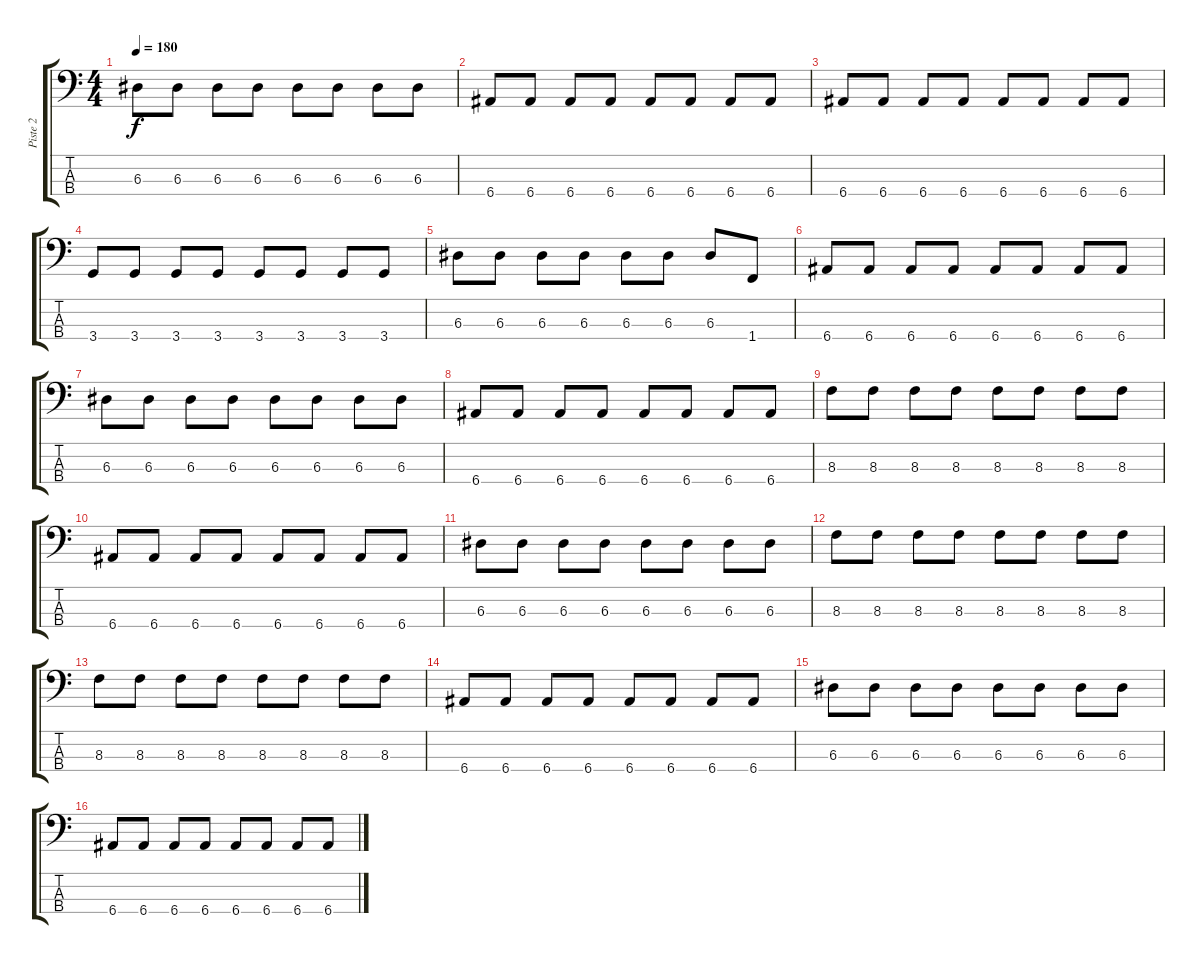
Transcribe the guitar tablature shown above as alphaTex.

\track ("Piste 2" "Piste 2") {instrument electricbasspick}
\staff {score tabs}
\tuning (G2 D2 A1 E1) {hide}
\ts (4 4)
\tempo 180
\clef f4
\ks c
6.3.8{dy f} 6.3.8 6.3.8 6.3.8 6.3.8 6.3.8 6.3.8 6.3.8 |
6.4.8 6.4.8 6.4.8 6.4.8 6.4.8 6.4.8 6.4.8 6.4.8 |
6.4.8 6.4.8 6.4.8 6.4.8 6.4.8 6.4.8 6.4.8 6.4.8 |
3.4.8 3.4.8 3.4.8 3.4.8 3.4.8 3.4.8 3.4.8 3.4.8 |
6.3.8 6.3.8 6.3.8 6.3.8 6.3.8 6.3.8 6.3.8 1.4.8 |
6.4.8 6.4.8 6.4.8 6.4.8 6.4.8 6.4.8 6.4.8 6.4.8 |
6.3.8 6.3.8 6.3.8 6.3.8 6.3.8 6.3.8 6.3.8 6.3.8 |
6.4.8 6.4.8 6.4.8 6.4.8 6.4.8 6.4.8 6.4.8 6.4.8 |
8.3.8 8.3.8 8.3.8 8.3.8 8.3.8 8.3.8 8.3.8 8.3.8 |
6.4.8 6.4.8 6.4.8 6.4.8 6.4.8 6.4.8 6.4.8 6.4.8 |
6.3.8 6.3.8 6.3.8 6.3.8 6.3.8 6.3.8 6.3.8 6.3.8 |
8.3.8 8.3.8 8.3.8 8.3.8 8.3.8 8.3.8 8.3.8 8.3.8 |
8.3.8 8.3.8 8.3.8 8.3.8 8.3.8 8.3.8 8.3.8 8.3.8 |
6.4.8 6.4.8 6.4.8 6.4.8 6.4.8 6.4.8 6.4.8 6.4.8 |
6.3.8 6.3.8 6.3.8 6.3.8 6.3.8 6.3.8 6.3.8 6.3.8 |
6.4.8 6.4.8 6.4.8 6.4.8 6.4.8 6.4.8 6.4.8 6.4.8
